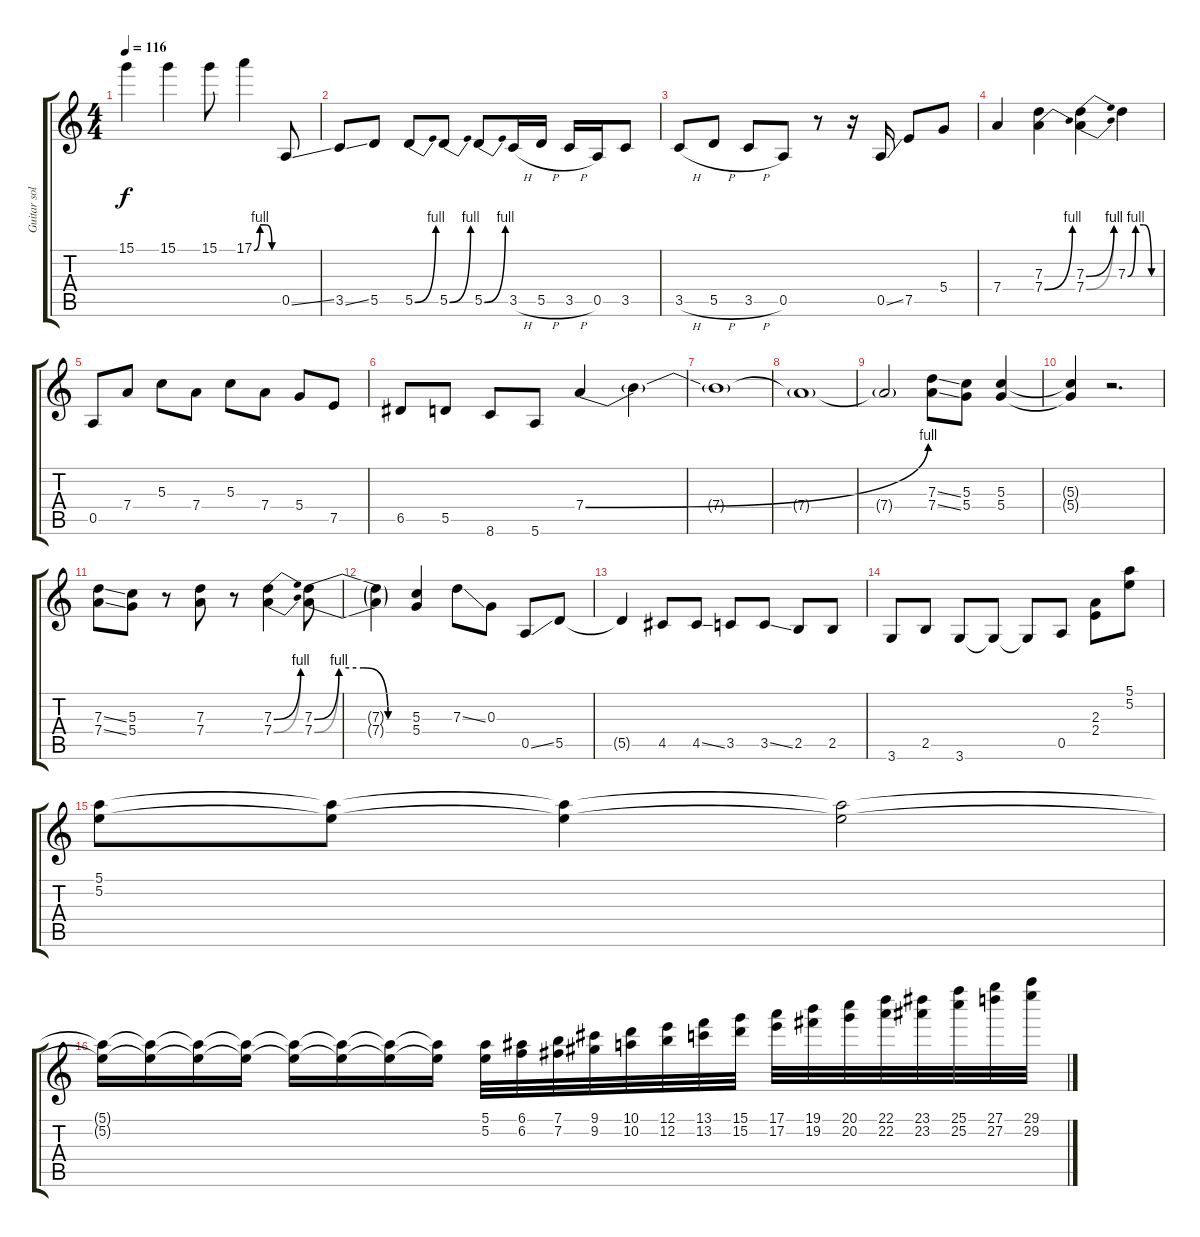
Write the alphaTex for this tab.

\track ("Guitar solo" "Guitar sol") {instrument distortionguitar}
\staff {score tabs}
\tuning (E4 B3 G3 D3 A2 E2) {hide}
\ts (4 4)
\tempo 116
\clef g2
\ks c
15.1.4{dy f} 15.1.4 15.1.8 17.1{be (custom 0 0 15 4 30 4 45 0 60 0)}.4 0.5{ss}.8 |
3.5{ss}.8 5.5.8 5.5{be (bend 0 0 60 4)}.8 5.5{be (bend 0 0 60 4)}.8 5.5{be (bend 0 0 60 4)}.8 3.5{h}.16 5.5{h}.16 3.5{h}.16 0.5.16 3.5.8 |
3.5{h}.8 5.5{h}.8 3.5{h}.8 0.5.8 r.8 r.16 0.5{ss}.16 7.5.8 5.4.8 |
7.4.4 (7.3 7.4{be (bend 0 0 60 4)}).4 (7.3{be (bend 0 0 60 4)} 7.4{be (bend 0 0 60 4)}).4 7.3{be (custom 0 0 15 4 30 4 45 0 60 0)}.4 |
0.5.8 7.4.8 5.3.8 7.4.8 5.3.8 7.4.8 5.4.8 7.5.8 |
6.5.8 5.5.8 8.6.8 5.6.8 7.4{be (bend 0 0 60 4)}.4 7.4{t}.4 |
7.4{t}.1 |
7.4{t}.1 |
7.4{t}.2 (7.3{ss} 7.4{ss}).8 (5.3 5.4).8 (5.3 5.4).4 |
(5.3{t} 5.4{t}).4 r.2{d} |
(7.3{ss} 7.4{ss}).8 (5.3 5.4).8 r.8 (7.3 7.4).8 r.8 (7.3{be (bend 0 0 60 4)} 7.4{be (bend 0 0 60 4)}).4 (7.3{be (custom 0 0 15 4 30 4 45 0 60 0)} 7.4{be (custom 0 0 15 4 30 4 45 0 60 0)}).8 |
(7.3{t} 7.4{t}).4 (5.3 5.4).4 7.3{ss}.8 0.3.8 0.5{ss}.8 5.5.8 |
5.5{t}.4 4.5.8 4.5{ss}.8 3.5.8 3.5{ss}.8 2.5.8 2.5.8 |
3.6.8 2.5.8 3.6.8 3.6{t}.8 3.6{t}.8 0.5.8 (2.3 2.4).8 (5.1 5.2).8 |
(5.1 5.2).8 (5.1{t} 5.2{t}).8 (5.1{t} 5.2{t}).4 (5.1{t} 5.2{t}).2 |
(5.1{t} 5.2{t}).16 (5.1{t} 5.2{t}).16 (5.1{t} 5.2{t}).16 (5.1{t} 5.2{t}).16 (5.1{t} 5.2{t}).16 (5.1{t} 5.2{t}).16 (5.1{t} 5.2{t}).16 (5.1{t} 5.2{t}).16 (5.1 5.2).32 (6.1 6.2).32 (7.1 7.2).32 (9.1 9.2).32 (10.1 10.2).32 (12.1 12.2).32 (13.1 13.2).32 (15.1 15.2).32 (17.1 17.2).32 (19.1 19.2).32 (20.1 20.2).32 (22.1 22.2).32 (23.1 23.2).32 (25.1 25.2).32 (27.1 27.2).32 (29.1 29.2).32
